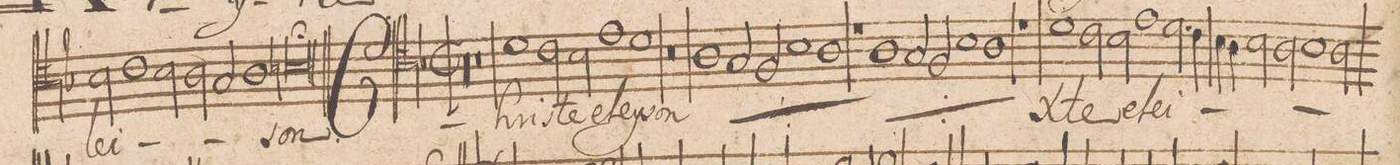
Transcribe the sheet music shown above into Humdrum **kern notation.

**kern	**text
*I"TENOR.	*
*clefC4	*
*k[b-]	*
*met(c|)	*
*M2/1	*
2B-\	-lei-
1c\	.
2B-\	.
=19-	=19-
2A\	.
2G/	.
1A\	.
=20-	=20-
0Bn\;	-son.
=21||	=21||
*M2/1	*
*met(c|)	*
00r	.
=22-	=22-
=23-	=23-
0r	.
=24-	=24-
1d\	Chri-
2c\	-ste
2B-\	e-
=25-	=25-
1e\	-ley-
1d\	-son
=26-	=26-
0r	.
=27-	=27-
*	*ij
1A\	Chri-
2G/	-ste
2F/	e-
=28-	=28-
1B-\	-ley-
1A\	-son
=29-	=29-
1r	.
1A\	Chri-
=30-	=30-
2G/	-ste
2F/	e-
1B-\	-ley-
=31-	=31-
1A\	-son
*	*Xij
1r	.
=32-	=32-
1d\	X-
2c\	-te
2B-\	e-
=33-	=33-
1e\	-lei-
2.d\	.
4c\	.
=34-	=34-
4B-\	.
4A\	.
2B-\	.
2A\	.
1B-\	.
=35-	=35-
2A\	.
*-	*-
